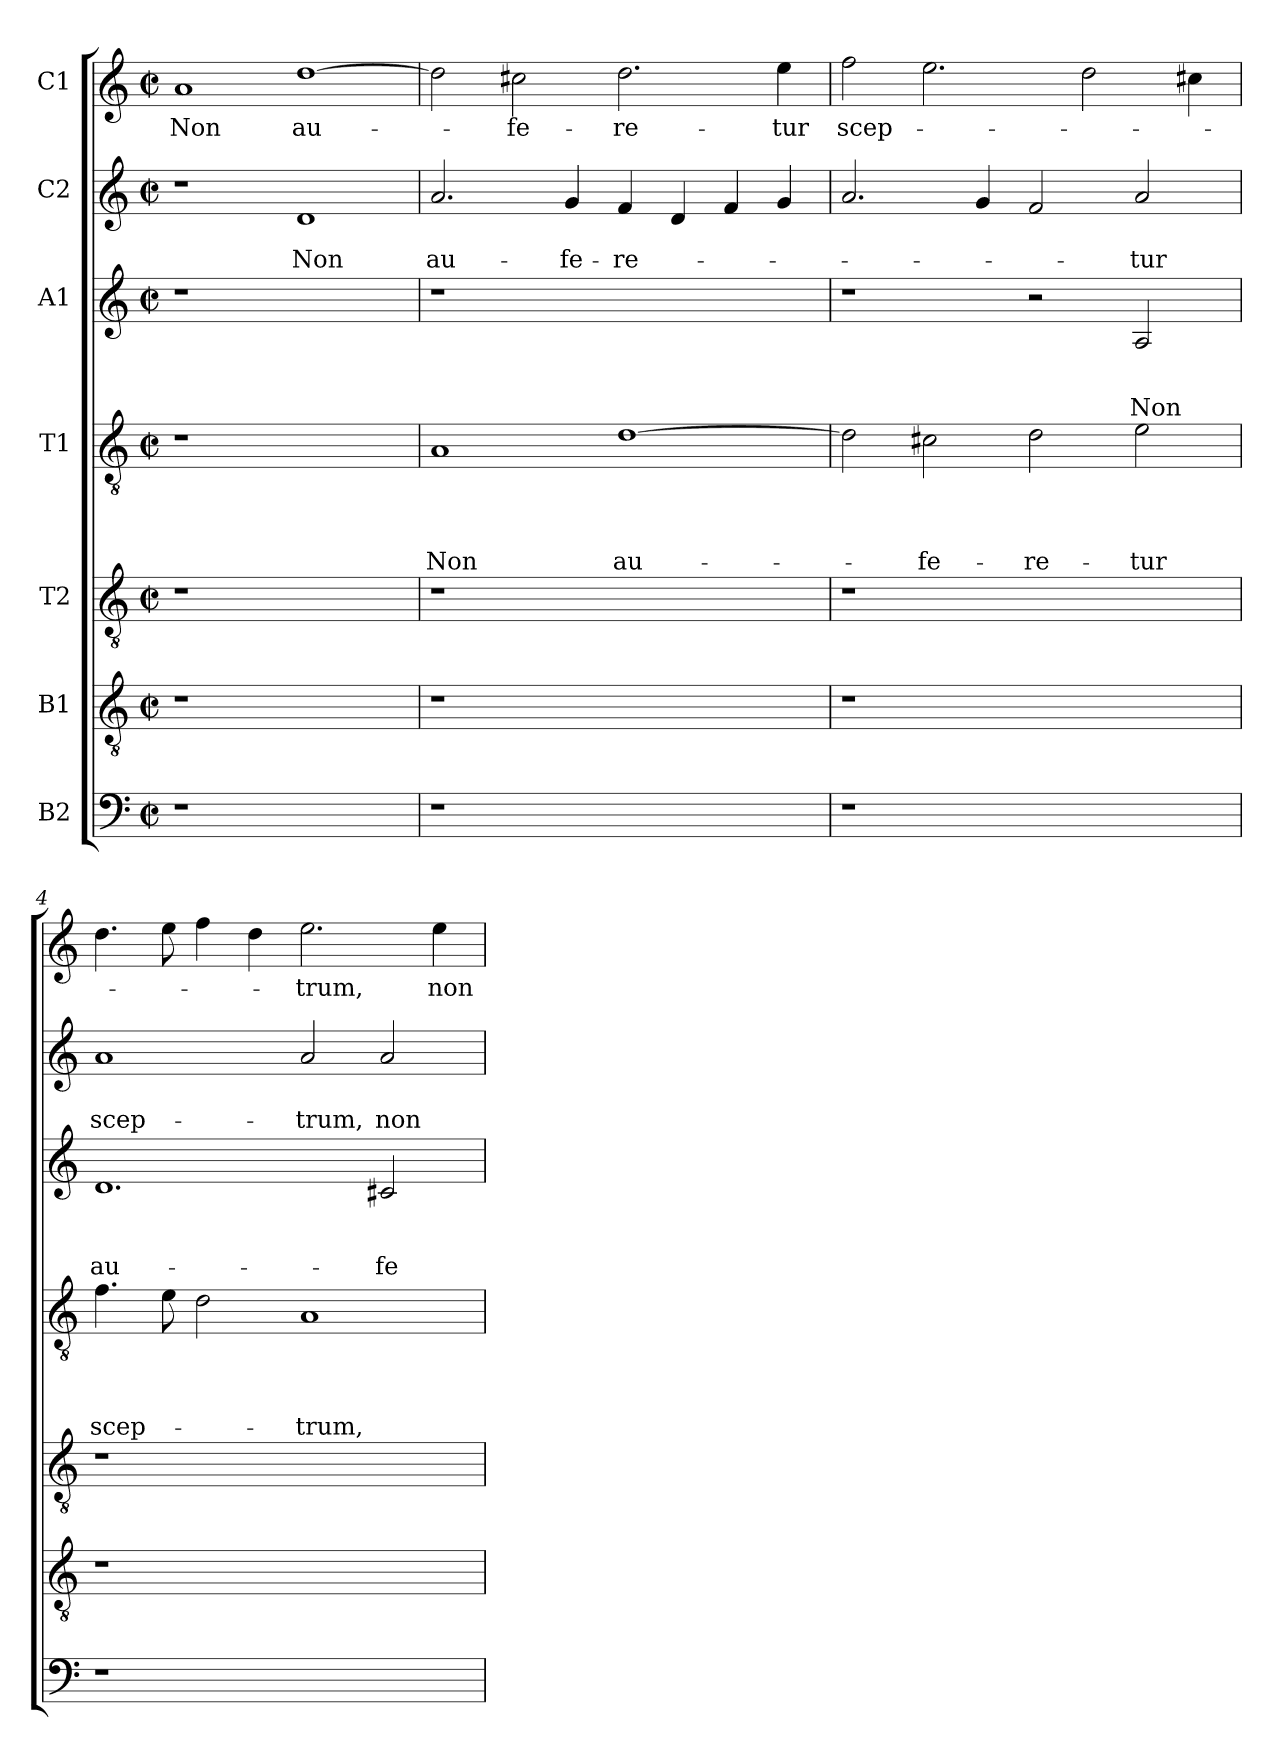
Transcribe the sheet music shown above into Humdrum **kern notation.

**kern	**kern	**kern	**kern	**text	**text	**text	**text	**kern	**text	**text	**text	**kern	**text	**text	**kern	**text
*part7	*part6	*part5	*part4	*part4	*part4	*part4	*part4	*part3	*part3	*part3	*part3	*part2	*part2	*part2	*part1	*part1
*staff7	*staff6	*staff5	*staff4	*staff4	*staff4	*staff4	*staff4	*staff3	*staff3	*staff3	*staff3	*staff2	*staff2	*staff2	*staff1	*staff1
*I"B2	*I"B1	*I"T2	*I"T1	*	*	*	*	*I"A1	*	*	*	*I"C2	*	*	*I"C1	*
*clefF4	*clefGv2	*clefGv2	*clefGv2	*	*	*	*	*clefG2	*	*	*	*clefG2	*	*	*clefG2	*
*k[]	*k[]	*k[]	*k[]	*	*	*	*	*k[]	*	*	*	*k[]	*	*	*k[]	*
*C:	*C:	*C:	*C:	*	*	*	*	*C:	*	*	*	*C:	*	*	*C:	*
*M2/2	*M2/2	*M2/2	*M2/2	*	*	*	*	*M2/2	*	*	*	*M2/2	*	*	*M2/2	*
*met(c|)	*met(c|)	*met(c|)	*met(c|)	*	*	*	*	*met(c|)	*	*	*	*met(c|)	*	*	*met(c|)	*
=1	=1	=1	=1	=1	=1	=1	=1	=1	=1	=1	=1	=1	=1	=1	=1	=1
!	!	!	!	!	!	!	!	!	!	!	!	!	!	!	!	!LO:LY:b
1r	1r	1r	1r	.	.	.	.	1r	.	.	.	1r	.	.	1a	Non
!	!	!	!	!	!	!	!	!	!	!	!	!	!	!LO:LY:b	!	!LO:LY:b
1ryy	1ryy	1ryy	1ryy	.	.	.	.	1ryy	.	.	.	1d	.	Non	[1dd	au-
=2	=2	=2	=2	=2	=2	=2	=2	=2	=2	=2	=2	=2	=2	=2	=2	=2
!	!	!	!	!	!	!	!LO:LY:b	!	!	!	!	!	!	!LO:LY:b	!	!
1r	1r	1r	1A	.	.	.	Non	1r	.	.	.	2.a/	.	au-	2dd\]	.
!	!	!	!	!	!	!	!	!	!	!	!	!	!	!	!	!LO:LY:b
.	.	.	.	.	.	.	.	.	.	.	.	.	.	.	2cc#X\	-fe-
!	!	!	!	!	!	!	!	!	!	!	!	!	!	!LO:LY:b	!	!
.	.	.	.	.	.	.	.	.	.	.	.	4g/	.	-fe-	.	.
!	!	!	!	!	!	!	!LO:LY:b	!	!	!	!	!	!	!LO:LY:b	!	!LO:LY:b
1ryy	1ryy	1ryy	[1d	.	.	.	au-	1ryy	.	.	.	4f/	.	-re-	2.dd\	-re-
.	.	.	.	.	.	.	.	.	.	.	.	4d/	.	.	.	.
.	.	.	.	.	.	.	.	.	.	.	.	4f/	.	.	.	.
!	!	!	!	!	!	!	!	!	!	!	!	!	!	!	!	!LO:LY:b
.	.	.	.	.	.	.	.	.	.	.	.	4g/	.	.	4ee\	-tur
=3	=3	=3	=3	=3	=3	=3	=3	=3	=3	=3	=3	=3	=3	=3	=3	=3
!	!	!	!	!	!	!	!	!	!	!	!	!	!	!	!	!LO:LY:b
1r	1r	1r	2d\]	.	.	.	.	1r	.	.	.	2.a/	.	.	2ff\	scep-
!	!	!	!	!	!	!	!LO:LY:b	!	!	!	!	!	!	!	!	!
.	.	.	2c#X\	.	.	.	-fe-	.	.	.	.	.	.	.	2.ee\	.
.	.	.	.	.	.	.	.	.	.	.	.	4g/	.	.	.	.
!	!	!	!	!	!	!	!LO:LY:b	!	!	!	!	!	!	!	!	!
1ryy	1ryy	1ryy	2d\	.	.	.	-re-	2r	.	.	.	2f/	.	.	.	.
.	.	.	.	.	.	.	.	.	.	.	.	.	.	.	2dd\	.
!	!	!	!	!	!	!	!LO:LY:b	!	!	!	!LO:LY:b	!	!	!LO:LY:b	!	!
.	.	.	2e\	.	.	.	-tur	2A/	.	.	Non	2a/	.	-tur	.	.
.	.	.	.	.	.	.	.	.	.	.	.	.	.	.	4cc#X\	.
=4	=4	=4	=4	=4	=4	=4	=4	=4	=4	=4	=4	=4	=4	=4	=4	=4
!	!	!	!	!	!	!	!LO:LY:b	!	!	!	!LO:LY:b	!	!	!LO:LY:b	!	!
1r	1r	1r	4.f\	.	.	.	scep-	1.d	.	.	au-	1a	.	scep-	4.dd\	.
.	.	.	8e\	.	.	.	.	.	.	.	.	.	.	.	8ee\	.
.	.	.	2d\	.	.	.	.	.	.	.	.	.	.	.	4ff\	.
.	.	.	.	.	.	.	.	.	.	.	.	.	.	.	4dd\	.
!	!	!	!	!	!	!	!LO:LY:b	!	!	!	!	!	!	!LO:LY:b	!	!LO:LY:b
1ryy	1ryy	1ryy	1A	.	.	.	-trum,	.	.	.	.	2a/	.	-trum,	2.ee\	-trum,
!	!	!	!	!	!	!	!	!	!	!	!LO:LY:b	!	!	!LO:LY:b	!	!
.	.	.	.	.	.	.	.	2c#X/	.	.	-fe-	2a/	.	non	.	.
!	!	!	!	!	!	!	!	!	!	!	!	!	!	!	!	!LO:LY:b
.	.	.	.	.	.	.	.	.	.	.	.	.	.	.	4ee\	non
=	=	=	=	=	=	=	=	=	=	=	=	=	=	=	=	=
*-	*-	*-	*-	*-	*-	*-	*-	*-	*-	*-	*-	*-	*-	*-	*-	*-
